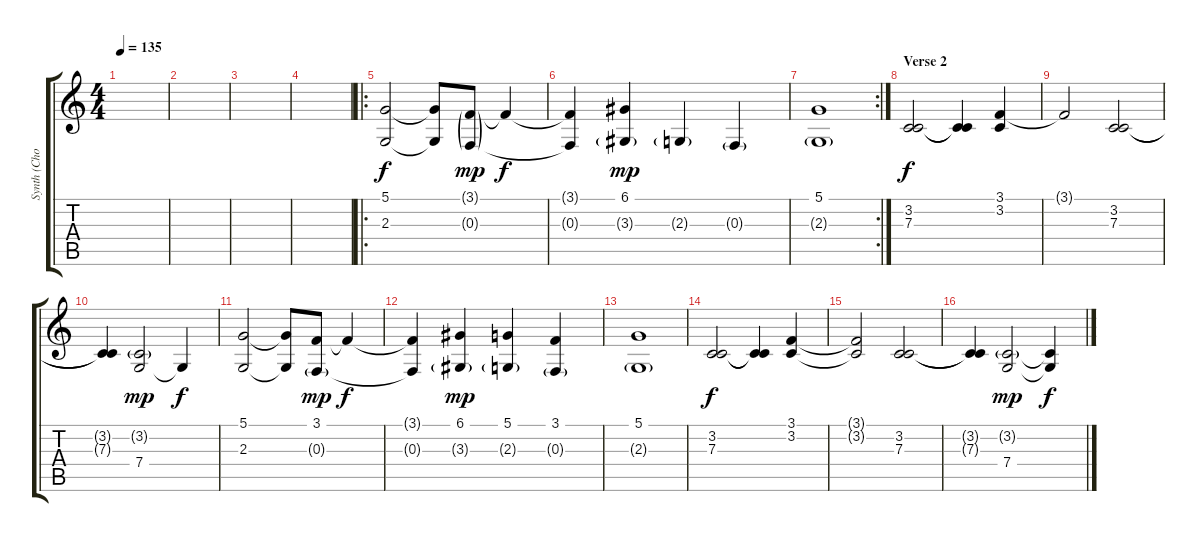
\track ("Synth (Choir Aahs)" "Synth (Cho") {instrument choiraahs}
\staff {score tabs}
\tuning (D4 A3 F3 C3 G2 D2) {hide}
\ts (4 4)
\tempo 135
\clef g2
\ks c
|
|
|
|
\ro
(5.1 2.3).2{instrument choiraahs} (5.1{t} 2.3{t}).8 (3.1{g} 0.3{g}).8{dy mp} 3.1{t}.4{dy f} |
(3.1{t} 0.3{t}).4 (6.1 3.3{g}).4{dy mp} 2.3{g}.4 0.3{g}.4 |
\rc 2
(5.1 2.3{g}).1 |
\section ("" "Verse 2 ")
(3.2 7.3).2{dy f} (3.2{t} 7.3{t}).4 (3.1 3.2).4 |
3.1{t}.2 (3.2 7.3).2 |
(3.2{t} 7.3{t}).4 (3.2{g} 7.4).2{dy mp} 7.4{t}.4{dy f} |
(5.1 2.3).2 (5.1{t} 2.3{t}).8 (3.1 0.3{g}).8{dy mp} 3.1{t}.4{dy f} |
(3.1{t} 0.3{t}).4 (6.1 3.3{g}).4{dy mp} (5.1 2.3{g}).4 (3.1 0.3{g}).4 |
(5.1 2.3{g}).1 |
(3.2 7.3).2{dy f} (3.2{t} 7.3{t}).4 (3.1 3.2).4 |
(3.1{t} 3.2{t}).2 (3.2 7.3).2 |
(3.2{t} 7.3{t}).4 (3.2{g} 7.4).2{dy mp} (3.2{t} 7.4{t}).4{dy f}
